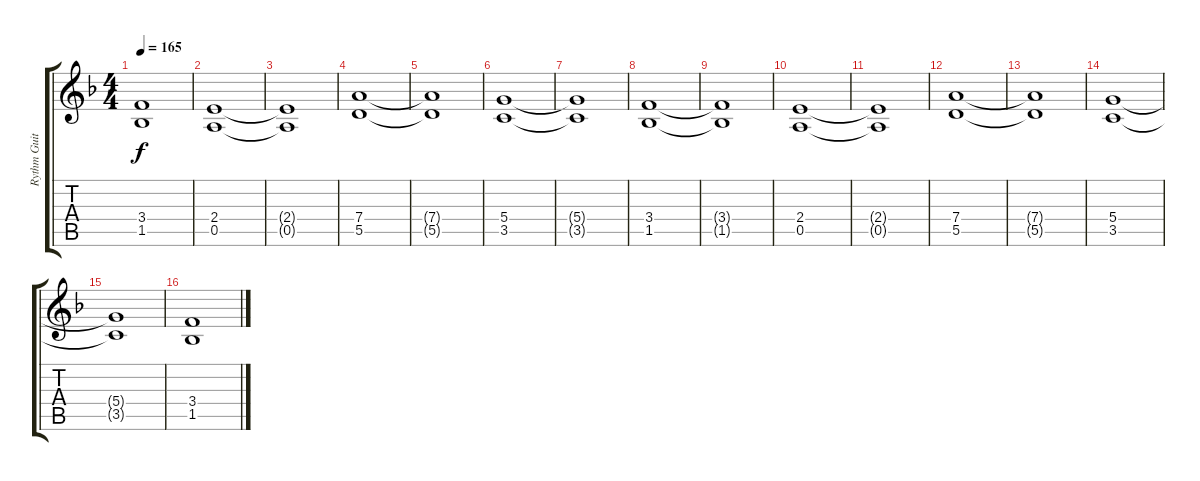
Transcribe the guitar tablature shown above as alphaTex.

\track ("Rythm Guitar I" "Rythm Guit") {instrument distortionguitar}
\staff {score tabs}
\tuning (E4 B3 G3 D3 A2 E2) {hide}
\ts (4 4)
\tempo 165
\clef g2
\ks f
(3.4{t} 1.5{t}).1{dy f} |
(2.4 0.5).1 |
(2.4{t} 0.5{t}).1 |
\section ("" "")
(7.4 5.5).1 |
(7.4{t} 5.5{t}).1 |
(5.4 3.5).1 |
(5.4{t} 3.5{t}).1 |
(3.4 1.5).1 |
(3.4{t} 1.5{t}).1 |
(2.4 0.5).1 |
(2.4{t} 0.5{t}).1 |
\section ("" "")
(7.4 5.5).1 |
(7.4{t} 5.5{t}).1 |
(5.4 3.5).1 |
(5.4{t} 3.5{t}).1 |
(3.4 1.5).1
